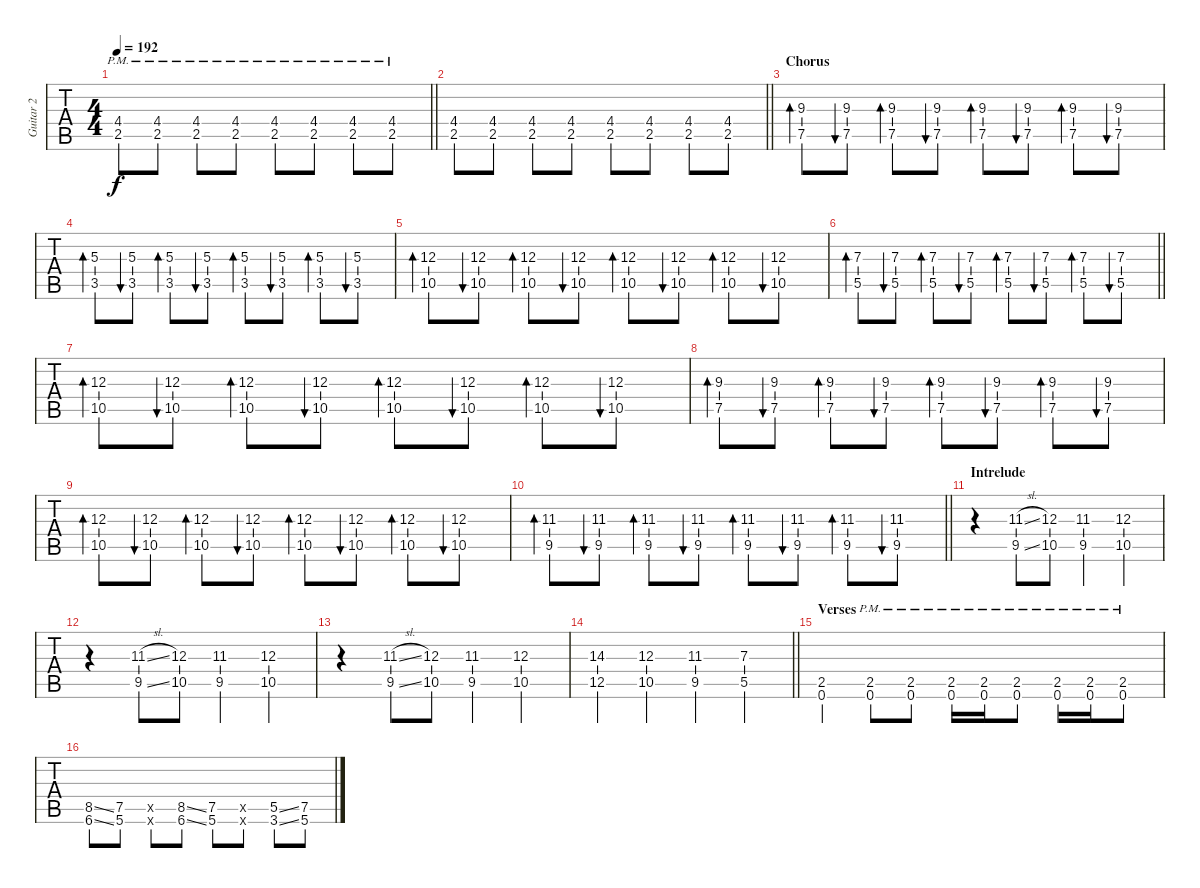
\track ("Guitar 2" "Guitar 2") {instrument overdrivenguitar}
\staff {tabs}
\tuning (E4 B3 G3 D3 A2 E2) {hide}
\ts (4 4)
\tempo 192
\clef g2
\barLineRight lightlight
\ks c
(4.4{pm} 2.5{pm}).8{dy f} (4.4{pm} 2.5{pm}).8 (4.4{pm} 2.5{pm}).8 (4.4{pm} 2.5{pm}).8 (4.4{pm} 2.5{pm}).8 (4.4{pm} 2.5{pm}).8 (4.4{pm} 2.5{pm}).8 (4.4{pm} 2.5{pm}).8 |
\barLineRight lightlight
(4.4 2.5).8 (4.4 2.5).8 (4.4 2.5).8 (4.4 2.5).8 (4.4 2.5).8 (4.4 2.5).8 (4.4 2.5).8 (4.4 2.5).8 |
\section ("" "Chorus")
(9.3 7.5).8{bd 60} (9.3 7.5).8{bu 60} (9.3 7.5).8{bd 60} (9.3 7.5).8{bu 60} (9.3 7.5).8{bd 60} (9.3 7.5).8{bu 60} (9.3 7.5).8{bd 60} (9.3 7.5).8{bu 60} |
(5.3 3.5).8{bd 60} (5.3 3.5).8{bu 60} (5.3 3.5).8{bd 60} (5.3 3.5).8{bu 60} (5.3 3.5).8{bd 60} (5.3 3.5).8{bu 60} (5.3 3.5).8{bd 60} (5.3 3.5).8{bu 60} |
(12.3 10.5).8{bd 60} (12.3 10.5).8{bu 60} (12.3 10.5).8{bd 60} (12.3 10.5).8{bu 60} (12.3 10.5).8{bd 60} (12.3 10.5).8{bu 60} (12.3 10.5).8{bd 60} (12.3 10.5).8{bu 60} |
\barLineRight lightlight
(7.3 5.5).8{bd 60} (7.3 5.5).8{bu 60} (7.3 5.5).8{bd 60} (7.3 5.5).8{bu 60} (7.3 5.5).8{bd 60} (7.3 5.5).8{bu 60} (7.3 5.5).8{bd 60} (7.3 5.5).8{bu 60} |
(12.3 10.5).8{bd 60} (12.3 10.5).8{bu 60} (12.3 10.5).8{bd 60} (12.3 10.5).8{bu 60} (12.3 10.5).8{bd 60} (12.3 10.5).8{bu 60} (12.3 10.5).8{bd 60} (12.3 10.5).8{bu 60} |
(9.3 7.5).8{bd 60} (9.3 7.5).8{bu 60} (9.3 7.5).8{bd 60} (9.3 7.5).8{bu 60} (9.3 7.5).8{bd 60} (9.3 7.5).8{bu 60} (9.3 7.5).8{bd 60} (9.3 7.5).8{bu 60} |
(12.3 10.5).8{bd 60} (12.3 10.5).8{bu 60} (12.3 10.5).8{bd 60} (12.3 10.5).8{bu 60} (12.3 10.5).8{bd 60} (12.3 10.5).8{bu 60} (12.3 10.5).8{bd 60} (12.3 10.5).8{bu 60} |
\barLineRight lightlight
(11.3 9.5).8{bd 60} (11.3 9.5).8{bu 60} (11.3 9.5).8{bd 60} (11.3 9.5).8{bu 60} (11.3 9.5).8{bd 60} (11.3 9.5).8{bu 60} (11.3 9.5).8{bd 60} (11.3 9.5).8{bu 60} |
\section ("" "Intrelude")
r.4 (11.3{sl} 9.5{sl}).8 (12.3 10.5).8 (11.3 9.5).4 (12.3 10.5).4 |
r.4 (11.3{sl} 9.5{sl}).8 (12.3 10.5).8 (11.3 9.5).4 (12.3 10.5).4 |
r.4 (11.3{sl} 9.5{sl}).8 (12.3 10.5).8 (11.3 9.5).4 (12.3 10.5).4 |
\barLineRight lightlight
(14.3 12.5).4 (12.3 10.5).4 (11.3 9.5).4 (7.3 5.5).4 |
\section ("" "Verses")
(2.5 0.6).4 (2.5{pm} 0.6{pm}).8 (2.5{pm} 0.6{pm}).8 (2.5{pm} 0.6{pm}).16 (2.5{pm} 0.6{pm}).16 (2.5{pm} 0.6{pm}).8 (2.5{pm} 0.6{pm}).16 (2.5{pm} 0.6{pm}).16 (2.5{pm} 0.6{pm}).8 |
(8.5{ss} 6.6{ss}).8 (7.5 5.6).8 (7.5{x} 5.6{x}).8 (8.5{ss} 6.6{ss}).8 (7.5 5.6).8 (0.5{x} 0.6{x}).8 (5.5{ss} 3.6{ss}).8 (7.5 5.6).8
